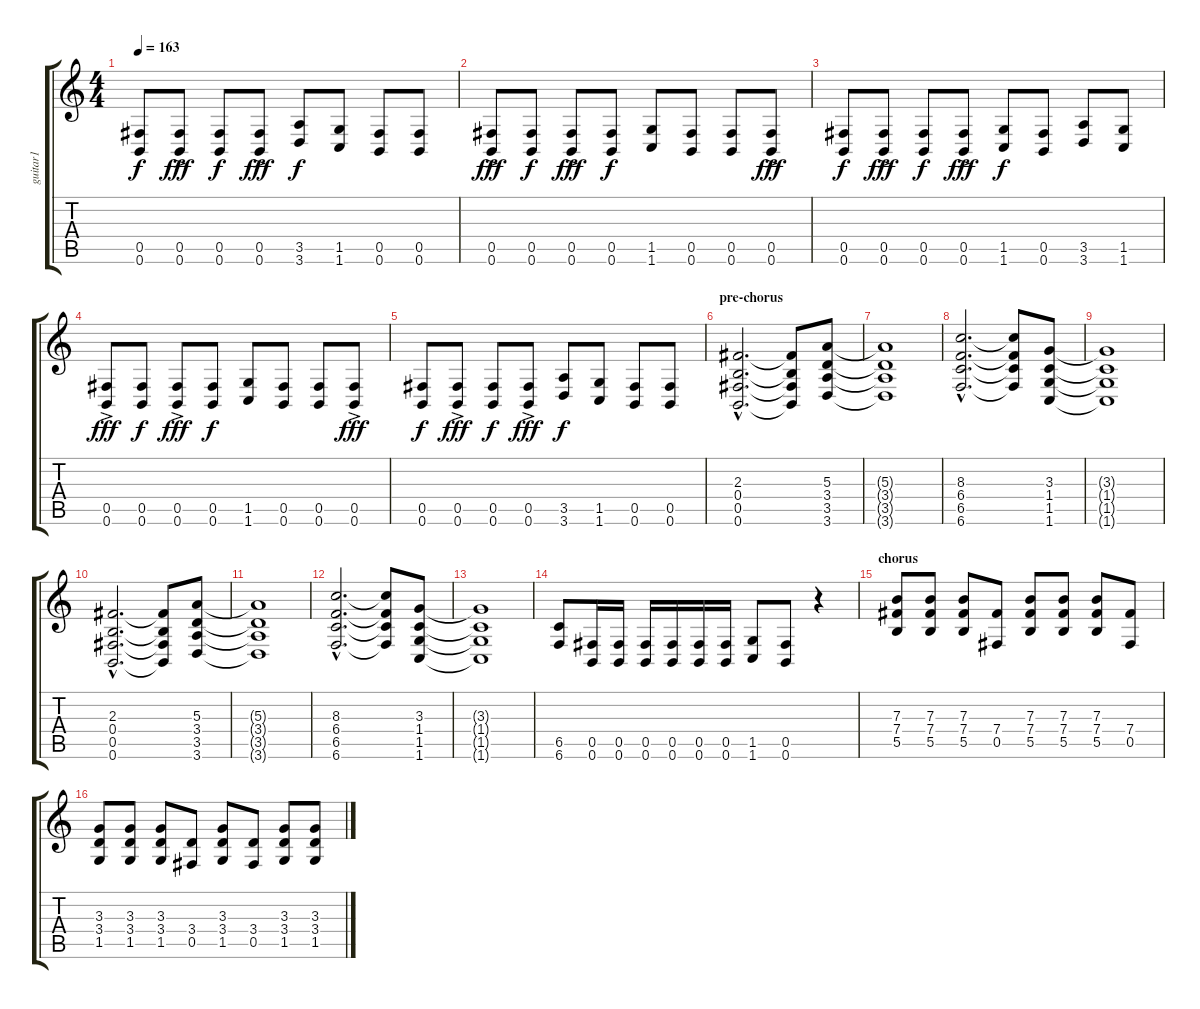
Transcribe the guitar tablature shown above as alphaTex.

\track ("guitar1" "guitar1") {instrument distortionguitar}
\staff {score tabs}
\tuning (Db4 Ab3 E3 B2 Gb2 B1) {hide}
\ts (4 4)
\tempo 163
\clef g2
\ks c
(0.5 0.6).8{dy f} (0.5 0.6{ac}).8{dy fff} (0.5 0.6).8{dy f} (0.5 0.6{ac}).8{dy fff} (3.5 3.6).8{dy f} (1.5 1.6).8 (0.5 0.6).8 (0.5 0.6).8 |
(0.5 0.6{ac}).8{dy fff} (0.5 0.6).8{dy f} (0.5 0.6{ac}).8{dy fff} (0.5 0.6).8{dy f} (1.5 1.6).8 (0.5 0.6).8 (0.5 0.6).8 (0.5 0.6{ac}).8{dy fff} |
(0.5 0.6).8{dy f} (0.5 0.6{ac}).8{dy fff} (0.5 0.6).8{dy f} (0.5 0.6{ac}).8{dy fff} (1.5 1.6).8{dy f} (0.5 0.6).8 (3.5 3.6).8 (1.5 1.6).8 |
(0.5 0.6{ac}).8{dy fff} (0.5 0.6).8{dy f} (0.5 0.6{ac}).8{dy fff} (0.5 0.6).8{dy f} (1.5 1.6).8 (0.5 0.6).8 (0.5 0.6).8 (0.5 0.6{ac}).8{dy fff} |
(0.5 0.6).8{dy f} (0.5 0.6{ac}).8{dy fff} (0.5 0.6).8{dy f} (0.5 0.6{ac}).8{dy fff} (3.5 3.6).8{dy f} (1.5 1.6).8 (0.5 0.6).8 (0.5 0.6).8 |
\section ("" "pre-chorus")
(2.3{hac} 0.4{hac} 0.5{hac} 0.6{hac}).2{d} (2.3{t} 0.4{t} 0.5{t} 0.6{t}).8 (5.3 3.4 3.5 3.6).8 |
(5.3{t} 3.4{t} 3.5{t} 3.6{t}).1 |
(8.3{hac} 6.4{hac} 6.5{hac} 6.6{hac}).2{d} (8.3{t} 6.4{t} 6.5{t} 6.6{t}).8 (3.3 1.4 1.5 1.6).8 |
(3.3{t} 1.4{t} 1.5{t} 1.6{t}).1 |
(2.3{hac} 0.4{hac} 0.5{hac} 0.6{hac}).2{d} (2.3{t} 0.4{t} 0.5{t} 0.6{t}).8 (5.3 3.4 3.5 3.6).8 |
(5.3{t} 3.4{t} 3.5{t} 3.6{t}).1 |
(8.3{hac} 6.4{hac} 6.5{hac} 6.6{hac}).2{d} (8.3{t} 6.4{t} 6.5{t} 6.6{t}).8 (3.3 1.4 1.5 1.6).8 |
(3.3{t} 1.4{t} 1.5{t} 1.6{t}).1 |
(6.5 6.6).8 (0.5 0.6).16 (0.5 0.6).16 (0.5 0.6).16 (0.5 0.6).16 (0.5 0.6).16 (0.5 0.6).16 (1.5 1.6).8 (0.5 0.6).8 r.4 |
\section ("" "chorus")
(7.3 7.4 5.5).8 (7.3 7.4 5.5).8 (7.3 7.4 5.5).8 (7.4 0.5).8 (7.3 7.4 5.5).8 (7.3 7.4 5.5).8 (7.3 7.4 5.5).8 (7.4 0.5).8 |
(3.3 3.4 1.5).8 (3.3 3.4 1.5).8 (3.3 3.4 1.5).8 (3.4 0.5).8 (3.3 3.4 1.5).8 (3.4 0.5).8 (3.3 3.4 1.5).8 (3.3 3.4 1.5).8
